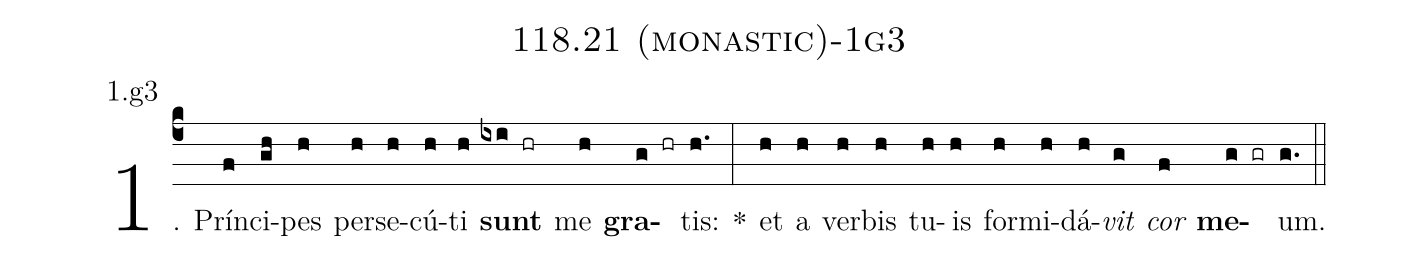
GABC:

name: 118.21 (monastic)-1g3;
annotation: 1.g3;
%%
(c4)1. Prín(f)ci(gh)pes(h) per(h)se(h)cú(h)ti(h) <b>sunt</b>(ixi hr) me(h) <b>gra</b>(g hr)tis:(h.) *(:) et(h) a(h) ver(h)bis(h) tu(h)is(h) for(h)mi(h)dá(h)<i>vit</i>(g) <i>cor</i>(f) <b>me</b>(g gr)um.(g.) (::)
